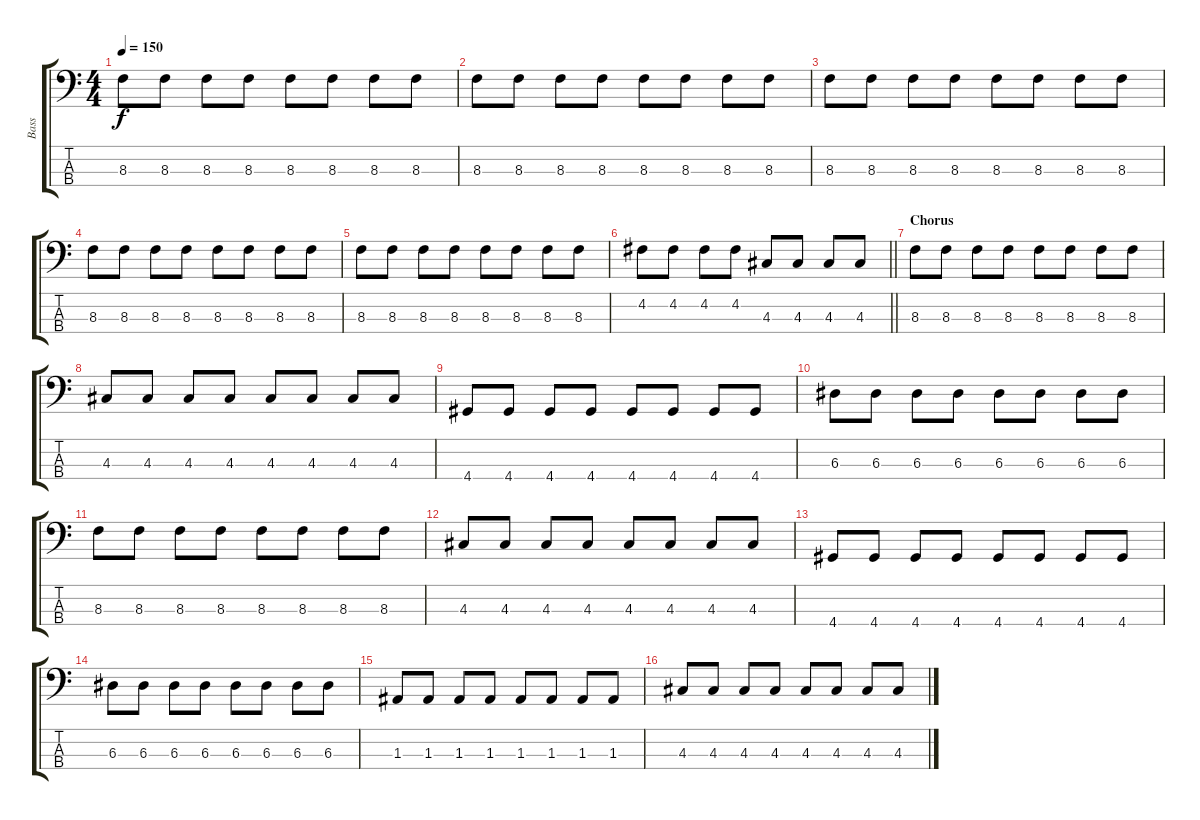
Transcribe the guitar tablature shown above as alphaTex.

\track ("Bass" "Bass") {instrument electricbasspick}
\staff {score tabs}
\tuning (G2 D2 A1 E1) {hide}
\ts (4 4)
\tempo 150
\clef f4
\ks c
8.3.8{dy f} 8.3.8 8.3.8 8.3.8 8.3.8 8.3.8 8.3.8 8.3.8 |
8.3.8 8.3.8 8.3.8 8.3.8 8.3.8 8.3.8 8.3.8 8.3.8 |
8.3.8 8.3.8 8.3.8 8.3.8 8.3.8 8.3.8 8.3.8 8.3.8 |
8.3.8 8.3.8 8.3.8 8.3.8 8.3.8 8.3.8 8.3.8 8.3.8 |
8.3.8 8.3.8 8.3.8 8.3.8 8.3.8 8.3.8 8.3.8 8.3.8 |
\barLineRight lightlight
4.2.8 4.2.8 4.2.8 4.2.8 4.3.8 4.3.8 4.3.8 4.3.8 |
\section ("" "Chorus")
8.3.8 8.3.8 8.3.8 8.3.8 8.3.8 8.3.8 8.3.8 8.3.8 |
4.3.8 4.3.8 4.3.8 4.3.8 4.3.8 4.3.8 4.3.8 4.3.8 |
4.4.8 4.4.8 4.4.8 4.4.8 4.4.8 4.4.8 4.4.8 4.4.8 |
6.3.8 6.3.8 6.3.8 6.3.8 6.3.8 6.3.8 6.3.8 6.3.8 |
8.3.8 8.3.8 8.3.8 8.3.8 8.3.8 8.3.8 8.3.8 8.3.8 |
4.3.8 4.3.8 4.3.8 4.3.8 4.3.8 4.3.8 4.3.8 4.3.8 |
4.4.8 4.4.8 4.4.8 4.4.8 4.4.8 4.4.8 4.4.8 4.4.8 |
6.3.8 6.3.8 6.3.8 6.3.8 6.3.8 6.3.8 6.3.8 6.3.8 |
1.3.8 1.3.8 1.3.8 1.3.8 1.3.8 1.3.8 1.3.8 1.3.8 |
4.3.8 4.3.8 4.3.8 4.3.8 4.3.8 4.3.8 4.3.8 4.3.8
